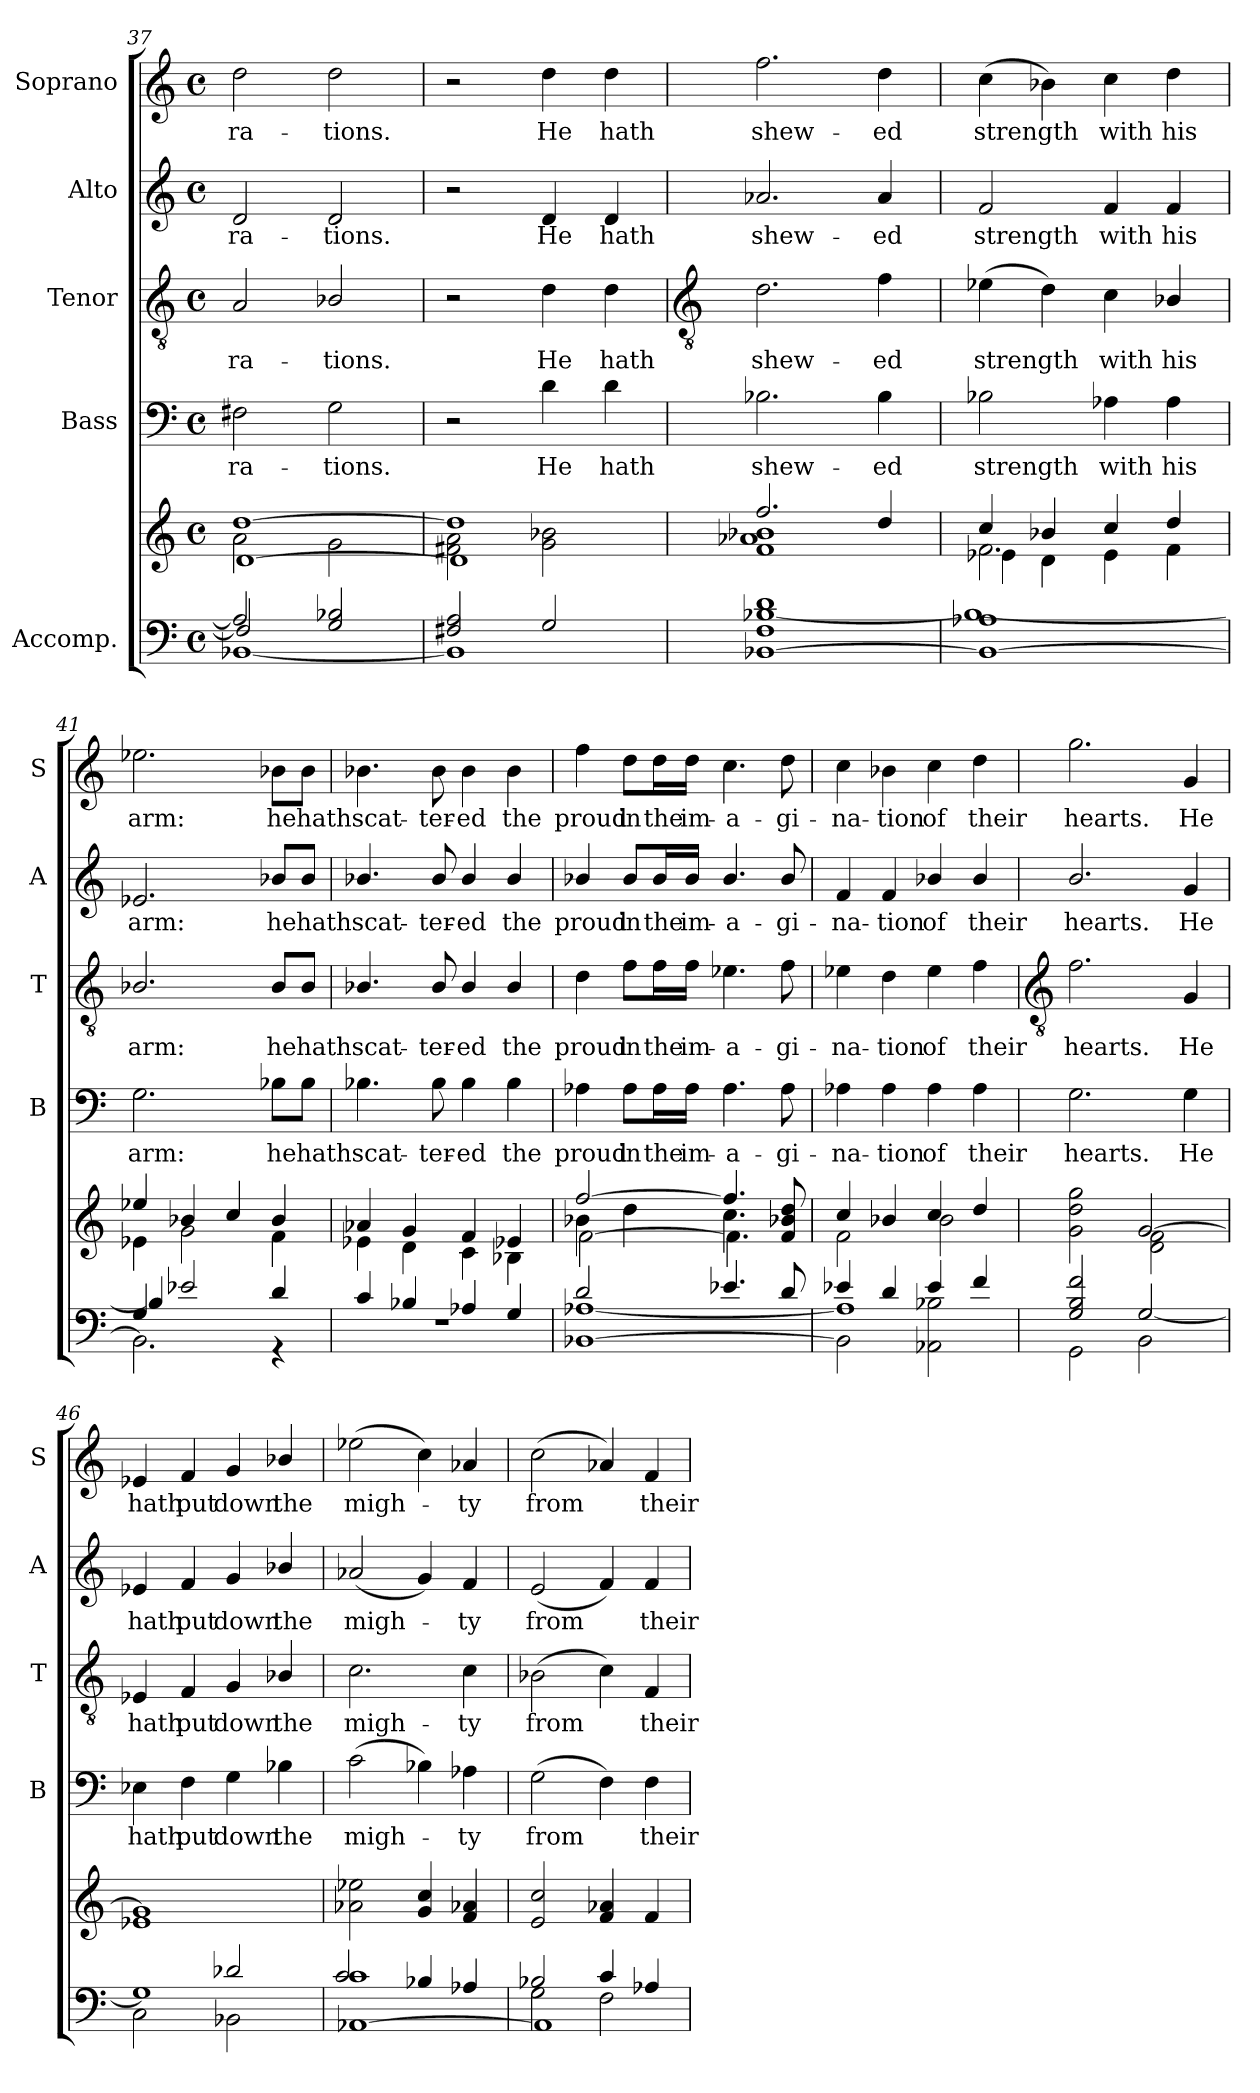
**kern	**kern	**kern	**text	**kern	**text	**kern	**text	**kern	**text
*part5	*part5	*part4	*part4	*part3	*part3	*part2	*part2	*part1	*part1
*staff6	*staff5	*staff4	*staff4	*staff3	*staff3	*staff2	*staff2	*staff1	*staff1
*I"Accomp.	*	*I"Bass	*	*I"Tenor	*	*I"Alto	*	*I"Soprano	*
*	*	*I'B	*	*I'T	*	*I'A	*	*I'S	*
*clefF4	*clefG2	*clefF4	*	*clefGv2	*	*clefG2	*	*clefG2	*
*k[]	*k[]	*k[]	*	*k[]	*	*k[]	*	*k[]	*
*C:	*C:	*C:	*	*C:	*	*C:	*	*C:	*
*M4/4	*M4/4	*M4/4	*	*M4/4	*	*M4/4	*	*M4/4	*
*met(c)	*met(c)	*met(c)	*	*met(c)	*	*met(c)	*	*met(c)	*
=37	=37	=37	=37	=37	=37	=37	=37	=37	=37
*^	*^	*	*	*	*	*	*	*	*
*	*^	*	*^	*	*	*	*	*	*	*	*
!	!	!	!	!	!	!	!LO:LY:b	!	!LO:LY:b	!	!LO:LY:b	!	!LO:LY:b
2A/]	[1BB-X\	2F#/]	[1dd/	2a\	[1d\	2F#X	-ra-	2A	-ra-	2d	-ra-	2dd	-ra-
!	!	!	!	!	!	!	!LO:LY:b	!	!LO:LY:b	!	!LO:LY:b	!	!LO:LY:b
2G/ 2B-X/	.	2ryy	.	2g\	.	2G	-tions.	2B-X/	-tions.	2d	-tions.	2dd	-tions.
=38	=38	=38	=38	=38	=38	=38	=38	=38	=38	=38	=38	=38	=38
2F#X/ 2A/	1BB-\]	1ryy	1dd/]	2f#X\ 2a\	1d\]	2r	.	2r	.	2r	.	2r	.
!	!	!	!	!	!	!	!LO:LY:b	!	!LO:LY:b	!	!LO:LY:b	!	!LO:LY:b
2G/	.	.	.	2g\ 2b-X\	.	4d	He	4d	He	4d	He	4dd	He
!	!	!	!	!	!	!	!LO:LY:b	!	!LO:LY:b	!	!LO:LY:b	!	!LO:LY:b
.	.	.	.	.	.	4d	hath	4d	hath	4d	hath	4dd	hath
!!LO:LB:g=z
=39	=39	=39	=39	=39	=39	=39	=39	=39	=39	=39	=39	=39	=39
*	*	*	*	*	*	*	*	*clefGv2	*	*	*	*	*
!	!	!	!	!	!	!	!LO:LY:b	!	!LO:LY:b	!	!LO:LY:b	!	!LO:LY:b
1F/ 1d/	[1B-X\	[1BB-X\	2.ff/	1a-X\ 1b-X\	1f\	2.B-X	shew-	2.d	shew-	2.a-X	shew-	2.ff	shew-
!	!	!	!	!	!	!	!LO:LY:b	!	!LO:LY:b	!	!LO:LY:b	!	!LO:LY:b
.	.	.	4dd/	.	.	4B-	-ed	4f	-ed	4a-	-ed	4dd	-ed
=40	=40	=40	=40	=40	=40	=40	=40	=40	=40	=40	=40	=40	=40
!	!	!	!	!	!	!	!LO:LY:b	!	!LO:LY:b	!	!LO:LY:b	!	!LO:LY:b
1A-X/	1B-\_	1BB-\_	4cc/	2.f\	4e-X\	2B-X	strength	(>4e-X	strength	2f	strength	(>4cc	strength
.	.	.	4b-X/	.	4d\	.	.	4d)	.	.	.	4b-X)	.
!	!	!	!	!	!	!	!LO:LY:b	!	!LO:LY:b	!	!LO:LY:b	!	!LO:LY:b
.	.	.	4cc/	.	4e-\	4A-X	with	4c	with	4f	with	4cc	with
!	!	!	!	!	!	!	!LO:LY:b	!	!LO:LY:b	!	!LO:LY:b	!	!LO:LY:b
.	.	.	4dd/	4ryy	4f\	4A-	his	4B-X/	his	4f	his	4dd	his
=41	=41	=41	=41	=41	=41	=41	=41	=41	=41	=41	=41	=41	=41
!	!	!	!	!	!	!	!LO:LY:b	!	!LO:LY:b	!	!LO:LY:b	!	!LO:LY:b
4G/	4B-/]	2.BB-\]	4ee-X/	1ryy	4e-X\	2.G	arm:	2.B-X/	arm:	2.e-X	arm:	2.ee-X	arm:
2e-X/	4ryy	.	4b-X/	.	2g\	.	.	.	.	.	.	.	.
.	2ryy	.	4cc/	.	.	.	.	.	.	.	.	.	.
!	!	!	!	!	!	!	!LO:LY:b	!	!LO:LY:b	!	!LO:LY:b	!	!LO:LY:b
4d/	.	4r	4b-/	.	4f\	8B-X\L	he	8B-/L	he	8b-X/L	he	8b-X\L	he
!	!	!	!	!	!	!	!LO:LY:b	!	!LO:LY:b	!	!LO:LY:b	!	!LO:LY:b
.	.	.	.	.	.	8B-\J	hath	8B-/J	hath	8b-/J	hath	8b-\J	hath
=42	=42	=42	=42	=42	=42	=42	=42	=42	=42	=42	=42	=42	=42
!	!	!	!	!	!	!	!LO:LY:b	!	!LO:LY:b	!	!LO:LY:b	!	!LO:LY:b
4c/	1ryy	1r	4a-X/	1ryy	4e-X\	4.B-X	scat-	4.B-X/	scat-	4.b-X/	scat-	4.b-X	scat-
4B-X/	.	.	4g/	.	4d\	.	.	.	.	.	.	.	.
!	!	!	!	!	!	!	!LO:LY:b	!	!LO:LY:b	!	!LO:LY:b	!	!LO:LY:b
.	.	.	.	.	.	8B-	-ter-	8B-/	-ter-	8b-/	-ter-	8b-	-ter-
!	!	!	!	!	!	!	!LO:LY:b	!	!LO:LY:b	!	!LO:LY:b	!	!LO:LY:b
4A-X/	.	.	4f/	.	4c\	4B-	-ed	4B-/	-ed	4b-/	-ed	4b-	-ed
!	!	!	!	!	!	!	!LO:LY:b	!	!LO:LY:b	!	!LO:LY:b	!	!LO:LY:b
4G/	.	.	4e-X/	.	4B-X\	4B-	the	4B-/	the	4b-/	the	4b-	the
=43	=43	=43	=43	=43	=43	=43	=43	=43	=43	=43	=43	=43	=43
!	!	!	!	!	!	!	!LO:LY:b	!	!LO:LY:b	!	!LO:LY:b	!	!LO:LY:b
2d/	[1A-X\	[1BB-X\	[2ff/	4b-X\	[2f\	4A-X	proud	4d	proud	4b-X/	proud	4ff	proud
!	!	!	!	!	!	!	!LO:LY:b	!	!LO:LY:b	!	!LO:LY:b	!	!LO:LY:b
.	.	.	.	4dd\	.	8A-\L	in	8f\L	in	8b-/L	in	8dd\L	in
!	!	!	!	!	!	!	!LO:LY:b	!	!LO:LY:b	!	!LO:LY:b	!	!LO:LY:b
.	.	.	.	.	.	16A-\L	the	16f\L	the	16b-/L	the	16dd\L	the
!	!	!	!	!	!	!	!LO:LY:b	!	!LO:LY:b	!	!LO:LY:b	!	!LO:LY:b
.	.	.	.	.	.	16A-\JJ	im-	16f\JJ	im-	16b-/JJ	im-	16dd\JJ	im-
!	!	!	!	!	!	!	!LO:LY:b	!	!LO:LY:b	!	!LO:LY:b	!	!LO:LY:b
4.e-X/	.	.	4.ff/]	4.cc\	4.f\]	4.A-	-a-	4.e-X	-a-	4.b-/	-a-	4.cc	-a-
!	!	!	!	!	!	!	!LO:LY:b	!	!LO:LY:b	!	!LO:LY:b	!	!LO:LY:b
8d/	.	.	8f/ 8b-X/ 8dd/	8ryy	8ryy	8A-	-gi-	8f	-gi-	8b-/	-gi-	8dd	-gi-
=44	=44	=44	=44	=44	=44	=44	=44	=44	=44	=44	=44	=44	=44
!	!	!	!	!	!	!	!LO:LY:b	!	!LO:LY:b	!	!LO:LY:b	!	!LO:LY:b
4e-X/	1A-\]	2BB-\]	4cc/	1ryy	2f\	4A-X	-na-	4e-X	-na-	4f	-na-	4cc	-na-
!	!	!	!	!	!	!	!LO:LY:b	!	!LO:LY:b	!	!LO:LY:b	!	!LO:LY:b
4d/	.	.	4b-X/	.	.	4A-	-tion	4d	-tion	4f	-tion	4b-X	-tion
!	!	!	!	!	!	!	!LO:LY:b	!	!LO:LY:b	!	!LO:LY:b	!	!LO:LY:b
4e-/	.	2AA-X\ 2B-X\	4cc/	.	2b-\	4A-	of	4e-	of	4b-X/	of	4cc	of
!	!	!	!	!	!	!	!LO:LY:b	!	!LO:LY:b	!	!LO:LY:b	!	!LO:LY:b
4f/	.	.	4dd/	.	.	4A-	their	4f	their	4b-/	their	4dd	their
!!LO:LB:g=z
=45	=45	=45	=45	=45	=45	=45	=45	=45	=45	=45	=45	=45	=45
*	*	*	*	*	*	*	*	*clefGv2	*	*	*	*	*
!	!	!	!	!	!	!	!LO:LY:b	!	!LO:LY:b	!	!LO:LY:b	!	!LO:LY:b
2G/ 2B/ 2f/	2ryy	2GG\	2ryy	1ryy	2g\ 2dd\ 2gg\	2.G	hearts.	2.f	hearts.	2.b/	hearts.	2.gg	hearts.
2ryy	[2G/	2BB\	[2g/	.	2d\ 2f\	.	.	.	.	.	.	.	.
!	!	!	!	!	!	!	!LO:LY:b	!	!LO:LY:b	!	!LO:LY:b	!	!LO:LY:b
.	.	.	.	.	.	4G	He	4G	He	4g	He	4g	He
=46	=46	=46	=46	=46	=46	=46	=46	=46	=46	=46	=46	=46	=46
!	!	!	!	!	!	!	!LO:LY:b	!	!LO:LY:b	!	!LO:LY:b	!	!LO:LY:b
2ryy	1G\]	2C\	1g/]	1ryy	1e-X\	4E-X	hath	4E-X	hath	4e-X	hath	4e-X	hath
!	!	!	!	!	!	!	!LO:LY:b	!	!LO:LY:b	!	!LO:LY:b	!	!LO:LY:b
.	.	.	.	.	.	4F	put	4F	put	4f	put	4f	put
!	!	!	!	!	!	!	!LO:LY:b	!	!LO:LY:b	!	!LO:LY:b	!	!LO:LY:b
2d-X/	.	2BB-X\	.	.	.	4G	down	4G	down	4g	down	4g	down
!	!	!	!	!	!	!	!LO:LY:b	!	!LO:LY:b	!	!LO:LY:b	!	!LO:LY:b
.	.	.	.	.	.	4B-X	the	4B-X/	the	4b-X/	the	4b-X/	the
=47	=47	=47	=47	=47	=47	=47	=47	=47	=47	=47	=47	=47	=47
!	!	!	!	!	!	!	!LO:LY:b	!	!LO:LY:b	!	!LO:LY:b	!	!LO:LY:b
1c/	2c/	[1AA-X\	2ryy	1ryy	2a-X\ 2ee-X\	(>2c	migh-	2.c	migh-	(<2a-X	migh-	(>2ee-X	migh-
.	4B-X/	.	4g/ 4cc/	.	2ryy	4B-X)	.	.	.	4g)	.	4cc)	.
!	!	!	!	!	!	!	!LO:LY:b	!	!LO:LY:b	!	!LO:LY:b	!	!LO:LY:b
.	4A-X/	.	4f/ 4a-X/	.	.	4A-X	ty	4c	-ty	4f	ty	4a-X	ty
=48	=48	=48	=48	=48	=48	=48	=48	=48	=48	=48	=48	=48	=48
!	!	!	!	!	!	!	!LO:LY:b	!	!LO:LY:b	!	!LO:LY:b	!	!LO:LY:b
2B-X/	2G\	1AA-\]	2e/ 2cc/	1ryy	1ryy	(>2G	from	(>2B-X	from	(<2e	from	(<2cc	from
4c/	2F\	.	4f/ 4a-X/	.	.	4F)	.	4c)	.	4f)	.	4a-X)	.
!	!	!	!	!	!	!	!LO:LY:b	!	!LO:LY:b	!	!LO:LY:b	!	!LO:LY:b
4A-X/	.	.	4f/	.	.	4F	their	4F	their	4f	their	4f	their
*v	*v	*v	*	*	*	*	*	*	*	*	*	*	*
*	*v	*v	*v	*	*	*	*	*	*	*	*
=	=	=	=	=	=	=	=	=	=
*-	*-	*-	*-	*-	*-	*-	*-	*-	*-
